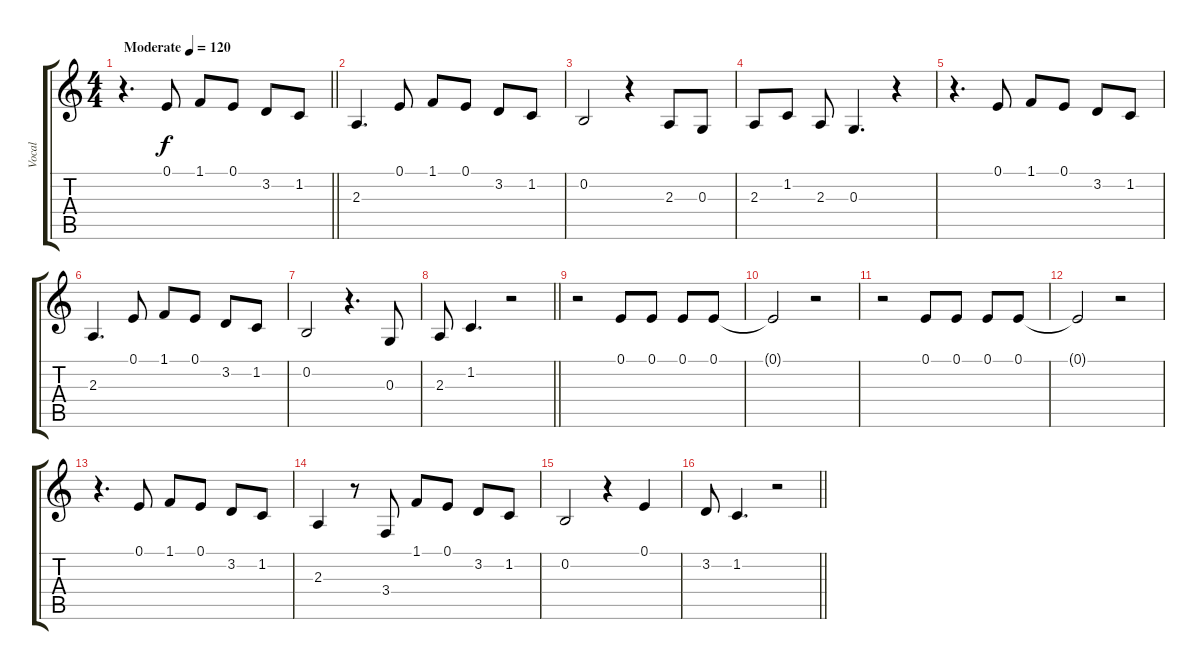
\track ("Vocal" "Vocal") {instrument choiraahs}
\staff {score tabs}
\tuning (E4 B3 G3 D3 A2 E2) {hide}
\ts (4 4)
\tempo (120 "Moderate")
\clef g2
\barLineRight lightlight
\ks c
r.4{d dy f instrument choiraahs} 0.1.8 1.1.8 0.1.8 3.2.8 1.2.8 |
2.3.4{d} 0.1.8 1.1.8 0.1.8 3.2.8 1.2.8 |
0.2.2 r.4 2.3.8 0.3.8 |
2.3.8 1.2.8 2.3.8 0.3.4{d} r.4 |
r.4{d} 0.1.8 1.1.8 0.1.8 3.2.8 1.2.8 |
2.3.4{d} 0.1.8 1.1.8 0.1.8 3.2.8 1.2.8 |
0.2.2 r.4{d} 0.3.8 |
\barLineRight lightlight
2.3.8 1.2.4{d} r.2 |
r.2 0.1.8 0.1.8 0.1.8 0.1.8 |
0.1{t}.2 r.2 |
r.2 0.1.8 0.1.8 0.1.8 0.1.8 |
0.1{t}.2 r.2 |
r.4{d} 0.1.8 1.1.8 0.1.8 3.2.8 1.2.8 |
2.3.4 r.8 3.4.8 1.1.8 0.1.8 3.2.8 1.2.8 |
0.2.2 r.4 0.1.4 |
\barLineRight lightlight
3.2.8 1.2.4{d} r.2
